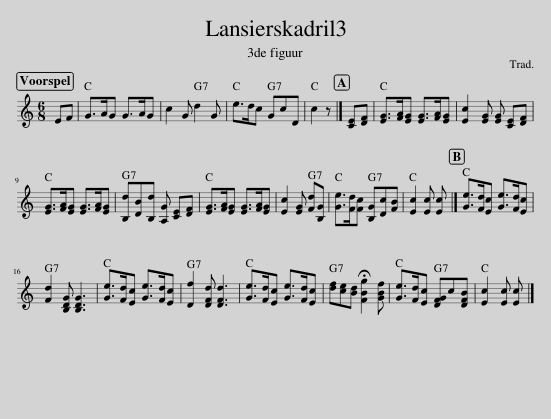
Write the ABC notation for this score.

X:1
L:1/8
M:6/8
I:linebreak $
K:C
V:1 treble
V:1
 EF | G>AG G>AG | c2 G d2 G | e>dc GcD | c2 z |] %5
 [CE][DF] | [EG]>[FA][EG] [EG]>[FA][EG] | [Ec]2 [EG] [EG] [CE][DF] |$ [EG]>[FA][EG] [EG]>[FA][EG] | [B,d][DB][B,d] [A,G] [CE][DF] | %10
 [EG]>[FA][EG] [EG]>[FA][EG] | [Ec]2 [EG] [Fd][B,G] | [Ge]>[Fd][Fc] [B,G][Dc][FB] | [Ec]2 [Ec] [Ec] |] [Ge]>[Fd][Ec] [Ge]>[Fd][Ec] |$ %15
 [Fd]2 [B,DG] [B,DG]3 | [Ge]>[Fd][Ec] [Ge]>[Fd][Ec] | [Df]2 [DFd] [DFd]3 | [Ge]>[Fd][Ec] [Ge]>[Fd][Ec] | [df][ce][Bd] !fermata![FBg]2 [GBf] | %20
 [Ge]>[Fd][Ec] [DFG]c[DFB] | [Ec]2 [Ec] [Ec] |] %22
